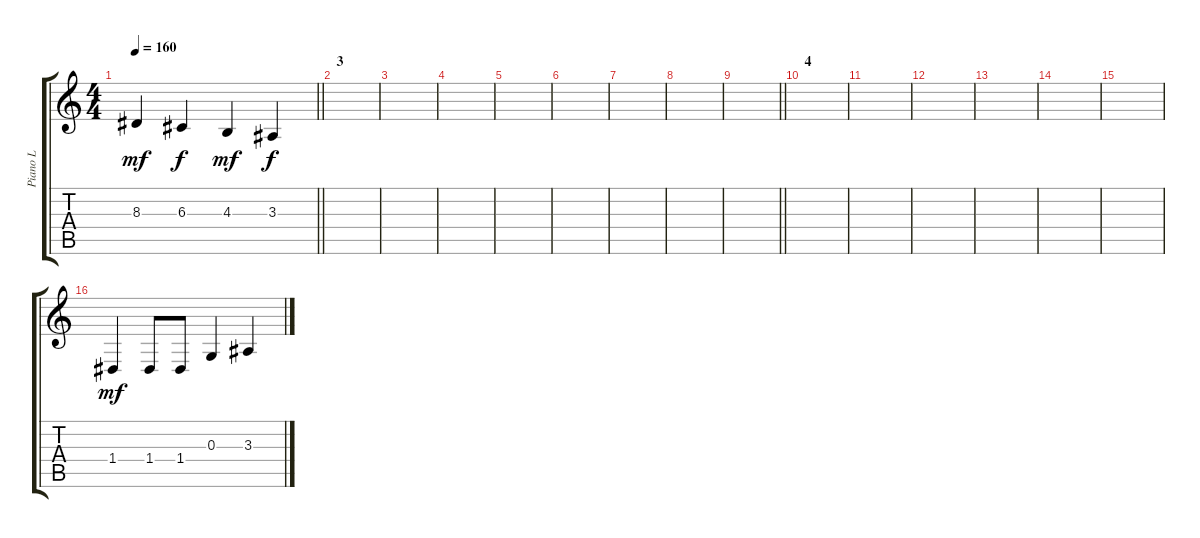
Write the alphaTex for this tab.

\track ("Piano L" "Piano L") {instrument acousticgrandpiano}
\staff {score tabs}
\tuning (E4 B3 G3 D3 A2 E2) {hide}
\ts (4 4)
\tempo 160
\clef g2
\barLineRight lightlight
\ks c
8.3.4{dy mf instrument electricgrandpiano} 6.3.4{dy f} 4.3.4{dy mf} 3.3.4{dy f} |
\section ("" "3")
|
|
|
|
|
|
|
\barLineRight lightlight
|
\section ("" "4")
|
|
|
|
|
|
1.4.4{dy mf} 1.4.8 1.4.8 0.3.4 3.3.4
